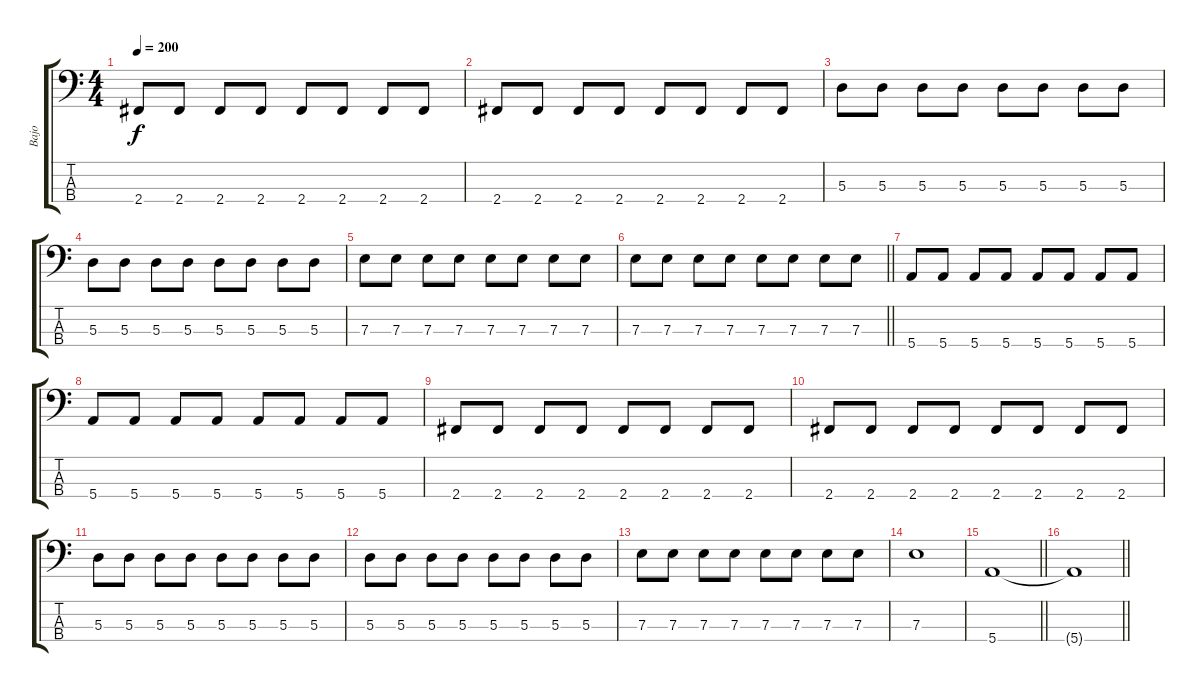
\track ("Bajo" "Bajo") {instrument electricbasspick}
\staff {score tabs}
\tuning (G2 D2 A1 E1) {hide}
\ts (4 4)
\tempo 200
\clef f4
\ks c
2.4.8{dy f} 2.4.8 2.4.8 2.4.8 2.4.8 2.4.8 2.4.8 2.4.8 |
2.4.8 2.4.8 2.4.8 2.4.8 2.4.8 2.4.8 2.4.8 2.4.8 |
5.3.8 5.3.8 5.3.8 5.3.8 5.3.8 5.3.8 5.3.8 5.3.8 |
5.3.8 5.3.8 5.3.8 5.3.8 5.3.8 5.3.8 5.3.8 5.3.8 |
7.3.8 7.3.8 7.3.8 7.3.8 7.3.8 7.3.8 7.3.8 7.3.8 |
\barLineRight lightlight
7.3.8 7.3.8 7.3.8 7.3.8 7.3.8 7.3.8 7.3.8 7.3.8 |
5.4.8 5.4.8 5.4.8 5.4.8 5.4.8 5.4.8 5.4.8 5.4.8 |
5.4.8 5.4.8 5.4.8 5.4.8 5.4.8 5.4.8 5.4.8 5.4.8 |
2.4.8 2.4.8 2.4.8 2.4.8 2.4.8 2.4.8 2.4.8 2.4.8 |
2.4.8 2.4.8 2.4.8 2.4.8 2.4.8 2.4.8 2.4.8 2.4.8 |
5.3.8 5.3.8 5.3.8 5.3.8 5.3.8 5.3.8 5.3.8 5.3.8 |
5.3.8 5.3.8 5.3.8 5.3.8 5.3.8 5.3.8 5.3.8 5.3.8 |
7.3.8 7.3.8 7.3.8 7.3.8 7.3.8 7.3.8 7.3.8 7.3.8 |
7.3.1 |
\barLineRight lightlight
5.4.1 |
\barLineRight lightlight
5.4{t}.1
